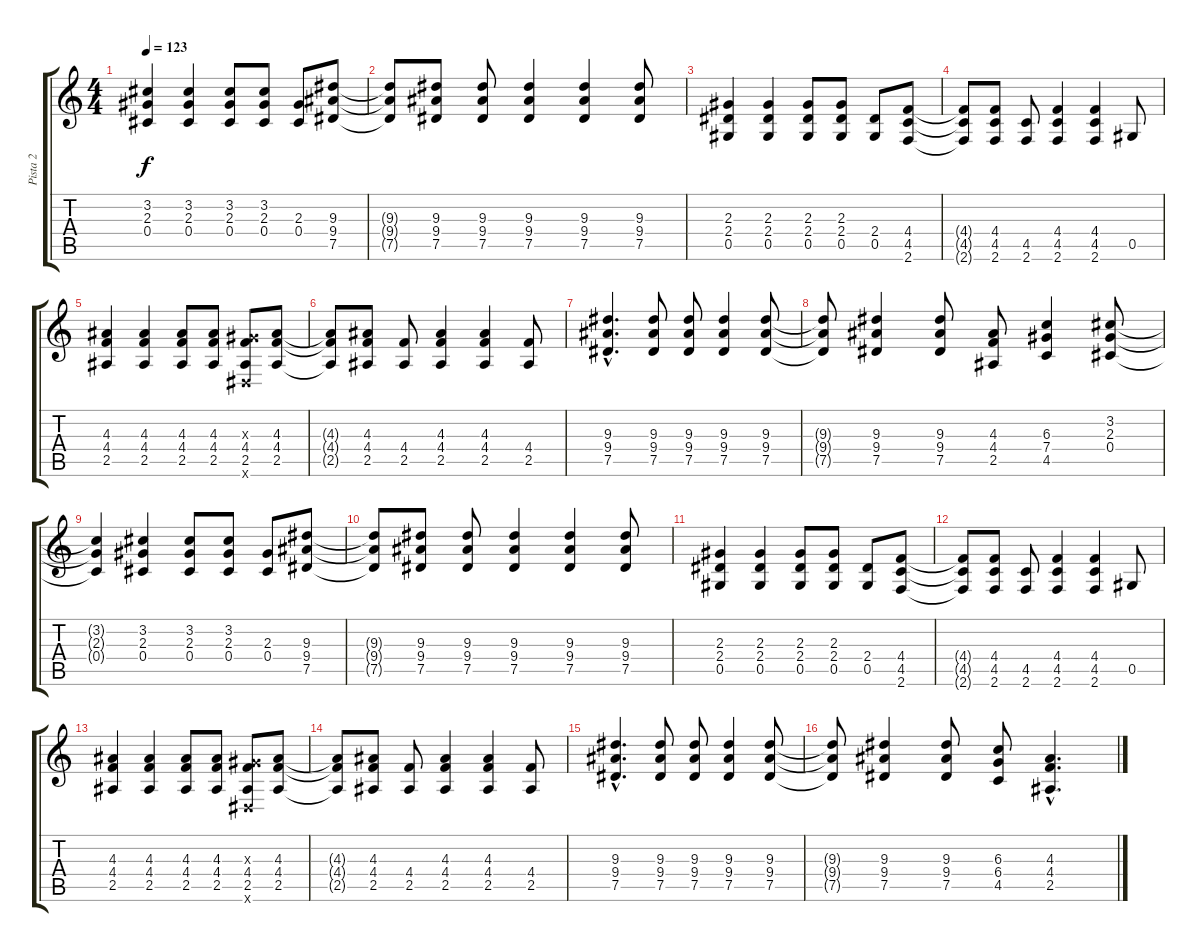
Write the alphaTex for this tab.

\track ("Pista 2" "Pista 2") {instrument distortionguitar}
\staff {score tabs}
\tuning (Eb4 Bb3 Gb3 Db3 Ab2 Eb2) {hide}
\ts (4 4)
\tempo 123
\clef g2
\ks c
(3.2{t} 2.3{t} 0.4{t}).4{dy f} (3.2 2.3 0.4).4 (3.2 2.3 0.4).8 (3.2 2.3 0.4).8 (2.3 0.4).8 (9.3 9.4 7.5).8 |
(9.3{t} 9.4{t} 7.5{t}).8 (9.3 9.4 7.5).8 (9.3 9.4 7.5).8 (9.3 9.4 7.5).4 (9.3 9.4 7.5).4 (9.3 9.4 7.5).8 |
(2.3 2.4 0.5).4 (2.3 2.4 0.5).4 (2.3 2.4 0.5).8 (2.3 2.4 0.5).8 (2.4 0.5).8 (4.4 4.5 2.6).8 |
(4.4{t} 4.5{t} 2.6{t}).8 (4.4 4.5 2.6).8 (4.5 2.6).8 (4.4 4.5 2.6).4 (4.4 4.5 2.6).4 0.5.8 |
(4.3 4.4 2.5).4 (4.3 4.4 2.5).4 (4.3 4.4 2.5).8 (4.3 4.4 2.5).8 (2.3{x} 4.4 2.5 0.6{x}).8 (4.3 4.4 2.5).8 |
(4.3{t} 4.4{t} 2.5{t}).8 (4.3 4.4 2.5).8 (4.4 2.5).8 (4.3 4.4 2.5).4 (4.3 4.4 2.5).4 (4.4 2.5).8 |
(9.3{hac} 9.4{hac} 7.5{hac}).4{d} (9.3 9.4 7.5).8 (9.3 9.4 7.5).8 (9.3 9.4 7.5).4 (9.3 9.4 7.5).8 |
(9.3{t} 9.4{t} 7.5{t}).8 (9.3 9.4 7.5).4 (9.3 9.4 7.5).8 (4.3 4.4 2.5).8 (6.3 7.4 4.5).4 (3.2 2.3 0.4).8 |
(3.2{t} 2.3{t} 0.4{t}).4 (3.2 2.3 0.4).4 (3.2 2.3 0.4).8 (3.2 2.3 0.4).8 (2.3 0.4).8 (9.3 9.4 7.5).8 |
(9.3{t} 9.4{t} 7.5{t}).8 (9.3 9.4 7.5).8 (9.3 9.4 7.5).8 (9.3 9.4 7.5).4 (9.3 9.4 7.5).4 (9.3 9.4 7.5).8 |
(2.3 2.4 0.5).4 (2.3 2.4 0.5).4 (2.3 2.4 0.5).8 (2.3 2.4 0.5).8 (2.4 0.5).8 (4.4 4.5 2.6).8 |
(4.4{t} 4.5{t} 2.6{t}).8 (4.4 4.5 2.6).8 (4.5 2.6).8 (4.4 4.5 2.6).4 (4.4 4.5 2.6).4 0.5.8 |
(4.3 4.4 2.5).4 (4.3 4.4 2.5).4 (4.3 4.4 2.5).8 (4.3 4.4 2.5).8 (2.3{x} 4.4 2.5 0.6{x}).8 (4.3 4.4 2.5).8 |
(4.3{t} 4.4{t} 2.5{t}).8 (4.3 4.4 2.5).8 (4.4 2.5).8 (4.3 4.4 2.5).4 (4.3 4.4 2.5).4 (4.4 2.5).8 |
(9.3{hac} 9.4{hac} 7.5{hac}).4{d} (9.3 9.4 7.5).8 (9.3 9.4 7.5).8 (9.3 9.4 7.5).4 (9.3 9.4 7.5).8 |
(9.3{t} 9.4{t} 7.5{t}).8 (9.3 9.4 7.5).4 (9.3 9.4 7.5).8 (6.3 6.4 4.5).8 (4.3{hac} 4.4{hac} 2.5{hac}).4{d}
